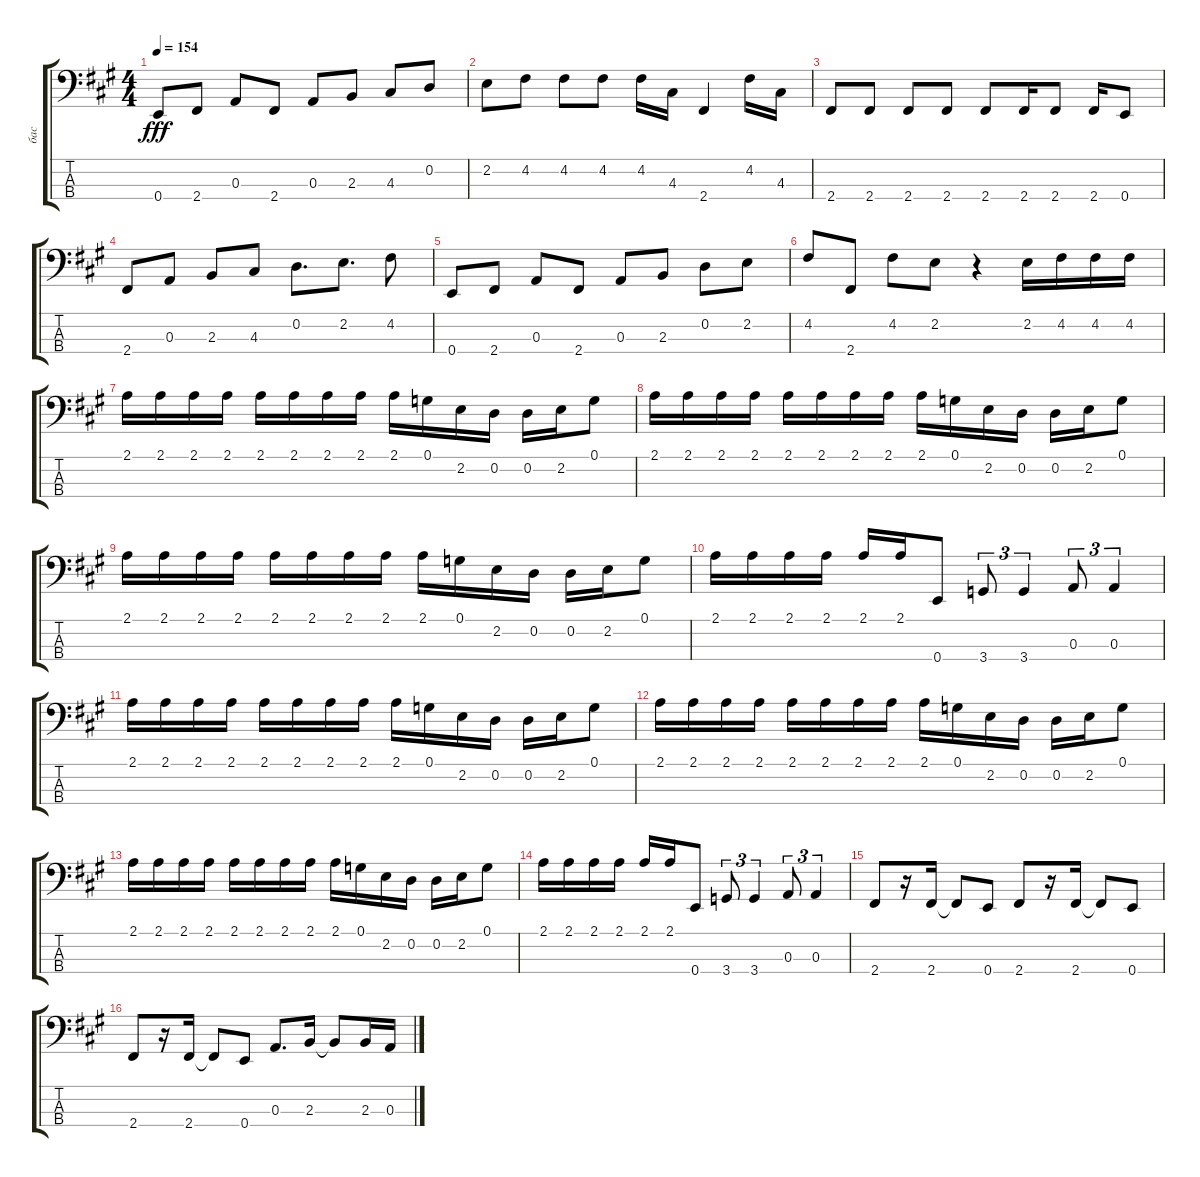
\track ("бас" "бас") {instrument electricbassfinger}
\staff {score tabs}
\tuning (G2 D2 A1 E1) {hide}
\ts (4 4)
\tempo 154
\clef f4
\ks f#minor
0.4.8{dy fff} 2.4.8 0.3.8 2.4.8 0.3.8 2.3.8 4.3.8 0.2.8 |
2.2.8 4.2.8 4.2.8 4.2.8 4.2.16 4.3.16 2.4.4 4.2.16 4.3.16 |
2.4.8 2.4.8 2.4.8 2.4.8 2.4.8 2.4.16 2.4.8 2.4.16 0.4.8 |
2.4.8 0.3.8 2.3.8 4.3.8 0.2.8{d} 2.2.8{d} 4.2.8 |
0.4.8 2.4.8 0.3.8 2.4.8 0.3.8 2.3.8 0.2.8 2.2.8 |
4.2.8 2.4.8 4.2.8 2.2.8 r.4 2.2.16 4.2.16 4.2.16 4.2.16 |
2.1.16 2.1.16 2.1.16 2.1.16 2.1.16 2.1.16 2.1.16 2.1.16 2.1.16 0.1.16 2.2.16 0.2.16 0.2.16 2.2.16 0.1.8 |
2.1.16 2.1.16 2.1.16 2.1.16 2.1.16 2.1.16 2.1.16 2.1.16 2.1.16 0.1.16 2.2.16 0.2.16 0.2.16 2.2.16 0.1.8 |
2.1.16 2.1.16 2.1.16 2.1.16 2.1.16 2.1.16 2.1.16 2.1.16 2.1.16 0.1.16 2.2.16 0.2.16 0.2.16 2.2.16 0.1.8 |
2.1.16 2.1.16 2.1.16 2.1.16 2.1.16 2.1.16 0.4.8 3.4.8{tu (3 2)} 3.4.4{tu (3 2)} 0.3.8{tu (3 2)} 0.3.4{tu (3 2)} |
2.1.16 2.1.16 2.1.16 2.1.16 2.1.16 2.1.16 2.1.16 2.1.16 2.1.16 0.1.16 2.2.16 0.2.16 0.2.16 2.2.16 0.1.8 |
2.1.16 2.1.16 2.1.16 2.1.16 2.1.16 2.1.16 2.1.16 2.1.16 2.1.16 0.1.16 2.2.16 0.2.16 0.2.16 2.2.16 0.1.8 |
2.1.16 2.1.16 2.1.16 2.1.16 2.1.16 2.1.16 2.1.16 2.1.16 2.1.16 0.1.16 2.2.16 0.2.16 0.2.16 2.2.16 0.1.8 |
2.1.16 2.1.16 2.1.16 2.1.16 2.1.16 2.1.16 0.4.8 3.4.8{tu (3 2)} 3.4.4{tu (3 2)} 0.3.8{tu (3 2)} 0.3.4{tu (3 2)} |
2.4.8 r.16 2.4.16 2.4{t}.8 0.4.8 2.4.8 r.16 2.4.16 2.4{t}.8 0.4.8 |
2.4.8 r.16 2.4.16 2.4{t}.8 0.4.8 0.3.8{d} 2.3.16 2.3{t}.8 2.3.16 0.3.16
